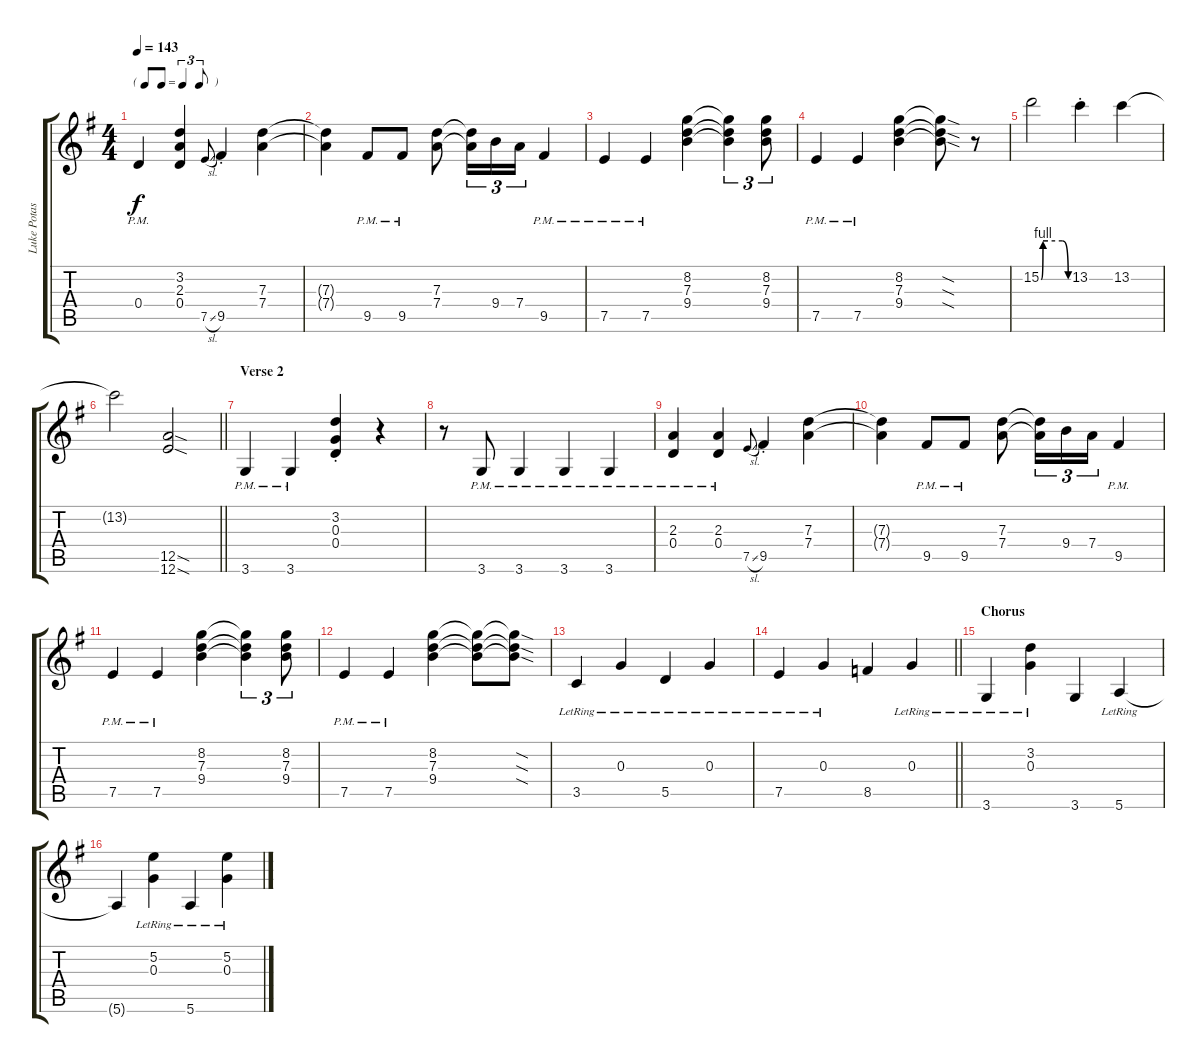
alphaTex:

\track ("Luke Potashnick" "Luke Potas") {instrument overdrivenguitar}
\staff {score tabs}
\tuning (E4 B3 G3 D3 A2 E2) {hide}
\ts (4 4)
\tf triplet8th
\tempo 143
\clef g2
\ks g
0.4{pm}.4{dy f} (3.2 2.3 0.4).4 7.5{sl}.8{gr onbeat} 9.5{st}.4 (7.3 7.4).4 |
(7.3{t} 7.4{t}).4 9.5{pm}.8 9.5{pm}.8 (7.3 7.4).8 (7.3{t} 7.4{t}).16{tu (3 2)} 9.4.16{tu (3 2)} 7.4.16{tu (3 2)} 9.5{pm}.4 |
7.5{pm}.4 7.5{pm}.4 (8.2 7.3 9.4).4 (8.2{t} 7.3{t} 9.4{t}).4{tu (3 2)} (8.2 7.3 9.4).8{tu (3 2)} |
7.5{pm}.4 7.5{pm}.4 (8.2 7.3 9.4).4 (8.2{sod t} 7.3{sod t} 9.4{sod t}).8 r.8 |
15.2{be (custom 0 0 4 4 15 4 47 4 60 0)}.2 13.2{st}.4 13.2.4 |
\barLineRight lightlight
13.2{t}.2 (12.5{sod} 12.6{sod}).2 |
\section ("" "Verse 2")
3.6{pm}.4 3.6{pm}.4 (3.2{st} 0.3{st} 0.4{st}).4 r.4 |
r.8 3.6{pm}.8 3.6{pm}.4 3.6{pm}.4 3.6{pm}.4 |
(2.3{pm} 0.4{pm}).4 (2.3{pm} 0.4{pm}).4 7.5{sl}.8{gr onbeat} 9.5{st}.4 (7.3 7.4).4 |
(7.3{t} 7.4{t}).4 9.5{pm}.8 9.5{pm}.8 (7.3 7.4).8 (7.3{t} 7.4{t}).16{tu (3 2)} 9.4.16{tu (3 2)} 7.4.16{tu (3 2)} 9.5{pm}.4 |
7.5{pm}.4 7.5{pm}.4 (8.2 7.3 9.4).4 (8.2{t} 7.3{t} 9.4{t}).4{tu (3 2)} (8.2 7.3 9.4).8{tu (3 2)} |
7.5{pm}.4 7.5{pm}.4 (8.2 7.3 9.4).4 (8.2{t} 7.3{t} 9.4{t}).8 (8.2{sod t} 7.3{sod t} 9.4{sod t}).8 |
3.5{lr}.4 0.3{lr}.4 5.5{lr}.4 0.3{lr}.4 |
\barLineRight lightlight
7.5{lr}.4 0.3{lr}.4 8.5.4 0.3{lr}.4 |
\section ("" "Chorus")
3.6{lr}.4 (3.2 0.3{lr}).4 3.6.4 5.6{lr}.4 |
5.6{t}.4 (5.2 0.3{lr}).4 5.6{lr}.4 (5.2 0.3{lr}).4
